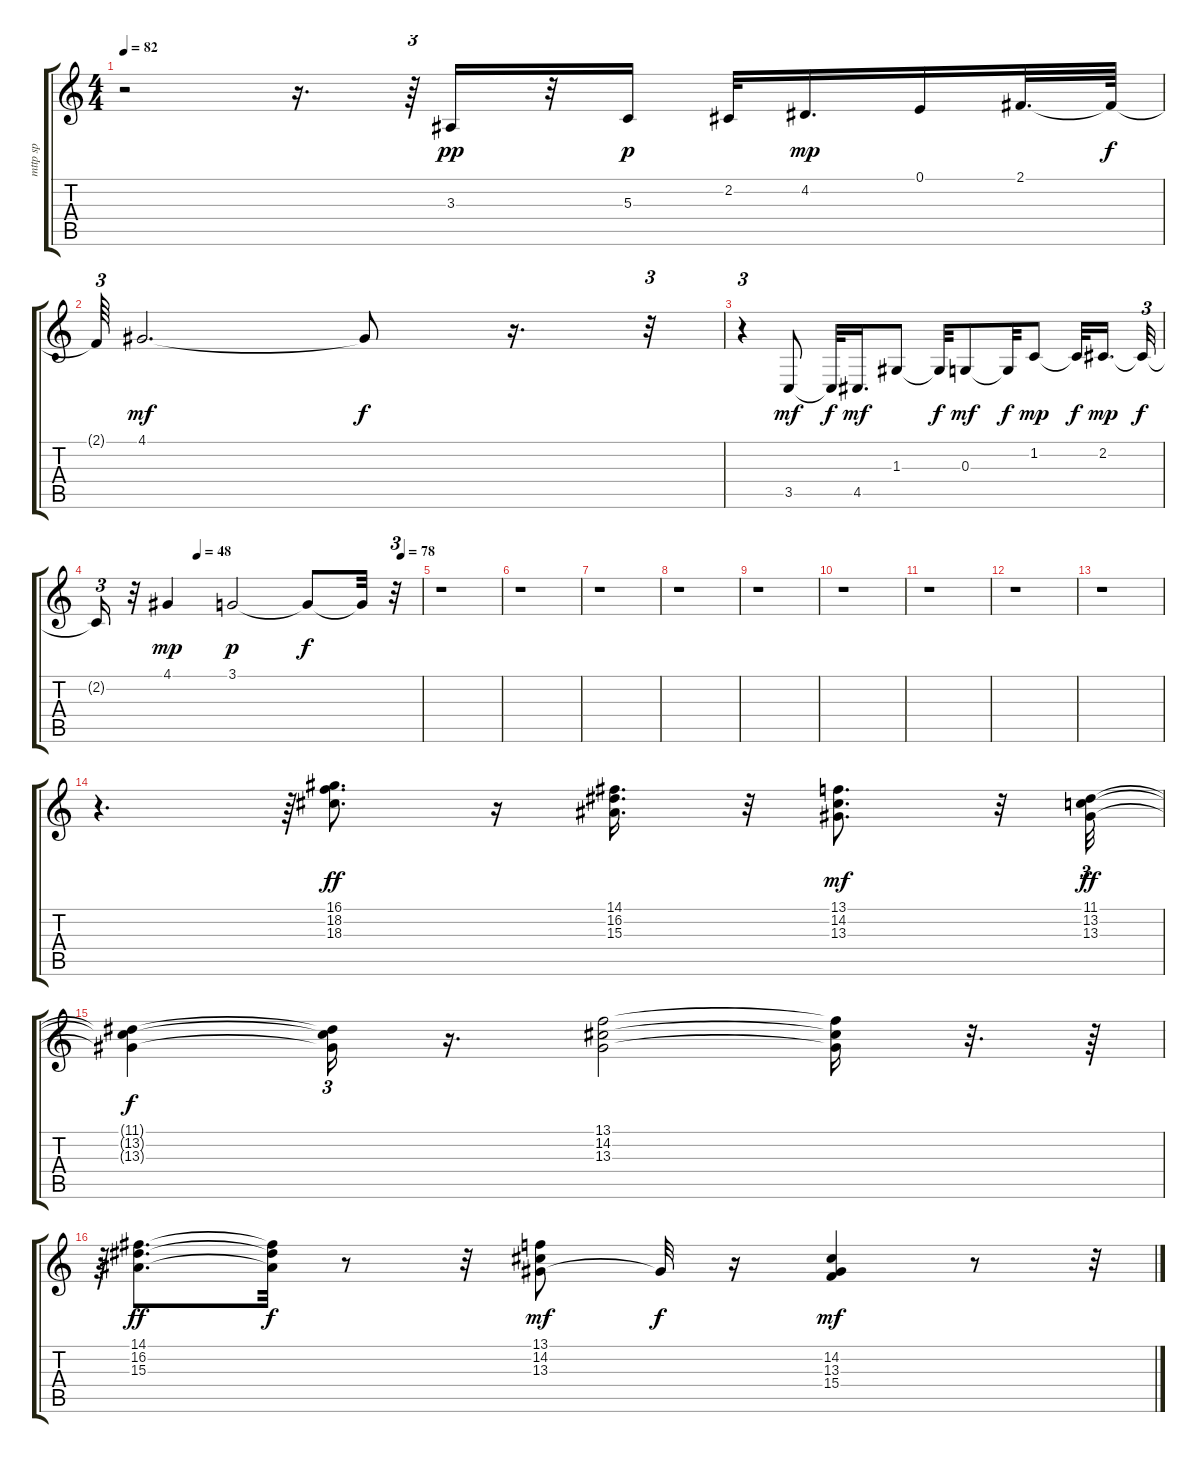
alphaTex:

\track ("mttp sp" "mttp sp") {instrument panflute}
\staff {score tabs}
\tuning (E4 B3 G3 D3 A2 E2) {hide}
\ts (4 4)
\tempo 82
\clef g2
\ks c
r.2{dy f} r.16{d} r.64{tu (3 2)} 3.3.16{dy pp} r.32 5.3.16{dy p} 2.2.32 4.2.16{d dy mp} 0.1.16 2.1.32{d} 2.1{t}.64{dy f} |
2.1{t}.64{tu (3 2)} 4.1.2{d dy mf} 4.1{t}.8{dy f} r.16{d} r.32{tu (3 2)} |
r.4{tu (3 2)} 3.5.8{dy mf} 3.5{t}.32{dy f} 4.5.16{d dy mf} 1.3.8 1.3{t}.32{dy f} 0.3.8{dy mf} 0.3{t}.32{dy f} 1.2.8{dy mp} 1.2{t}.32{dy f} 2.2.16{d dy mp beam splitsecondary} 2.2{t}.32{tu (3 2) dy f} |
\tempo (48 0.3125)
\tempo (78 0.9375)
2.2{t}.16{tu (3 2)} r.32 4.1.4{dy mp} 3.1.2{dy p} 3.1{t}.8{dy f} 3.1{t}.32 r.32{tu (3 2)} |
r.1 |
r.1 |
r.1 |
r.1 |
r.1 |
r.1 |
r.1 |
r.1 |
r.1 |
r.4{d} r.64{tu (3 2)} (16.1 18.2 18.3).8{d dy ff volume 11 balance 15 instrument rockorgan} r.16 (14.1 16.2 15.3).16{d} r.32 (13.1 14.2 13.3).8{d dy mf} r.32 (11.1 13.2 13.3).32{tu (3 2) dy ff} |
(11.1{t} 13.2{t} 13.3{t}).4{dy f} (11.1{t} 13.2{t} 13.3{t}).16{tu (3 2)} r.16{d} (13.1 14.2 13.3).2 (13.1{t} 14.2{t} 13.3{t}).16 r.32{d} r.64 |
r.64{tu (3 2)} (14.1 16.2 15.3).8{d dy ff} (14.1{t} 16.2{t} 15.3{t}).32{dy f} r.8 r.32 (13.1 14.2 13.3).8{dy mf} 13.3{t}.32{dy f} r.16 (14.2 13.3 15.4).4{dy mf} r.8 r.32{tu (3 2)}
